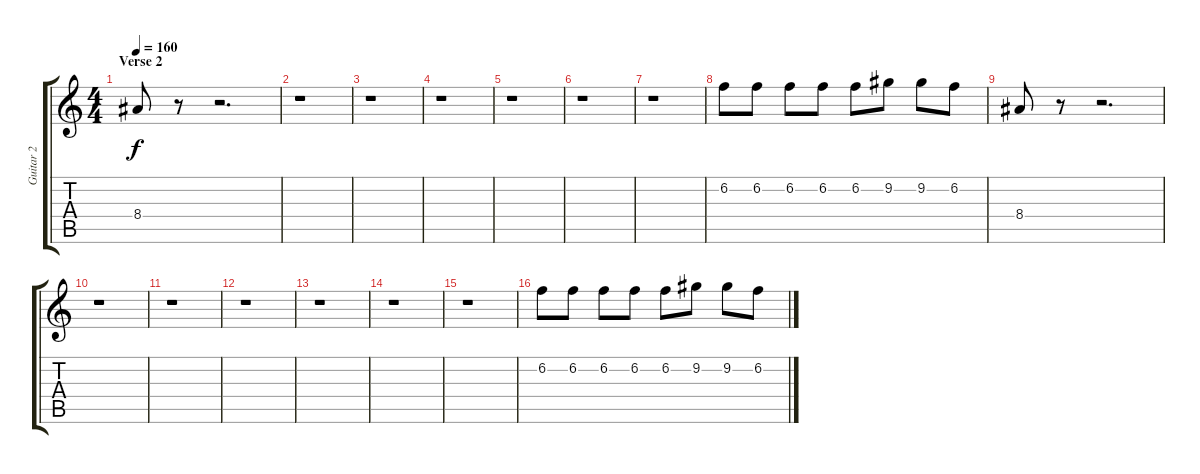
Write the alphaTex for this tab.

\track ("Guitar 2" "Guitar 2") {instrument distortionguitar}
\staff {score tabs}
\tuning (E4 B3 G3 D3 A2 E2) {hide}
\ts (4 4)
\section ("" "Verse 2")
\tempo 160
\clef g2
\ks c
8.4.8{dy f} r.8 r.2{d} |
r.1 |
r.1 |
r.1 |
r.1 |
r.1 |
r.1 |
6.2.8 6.2.8 6.2.8 6.2.8 6.2.8 9.2.8 9.2.8 6.2.8 |
8.4.8 r.8 r.2{d} |
r.1 |
r.1 |
r.1 |
r.1 |
r.1 |
r.1 |
6.2.8 6.2.8 6.2.8 6.2.8 6.2.8 9.2.8 9.2.8 6.2.8
